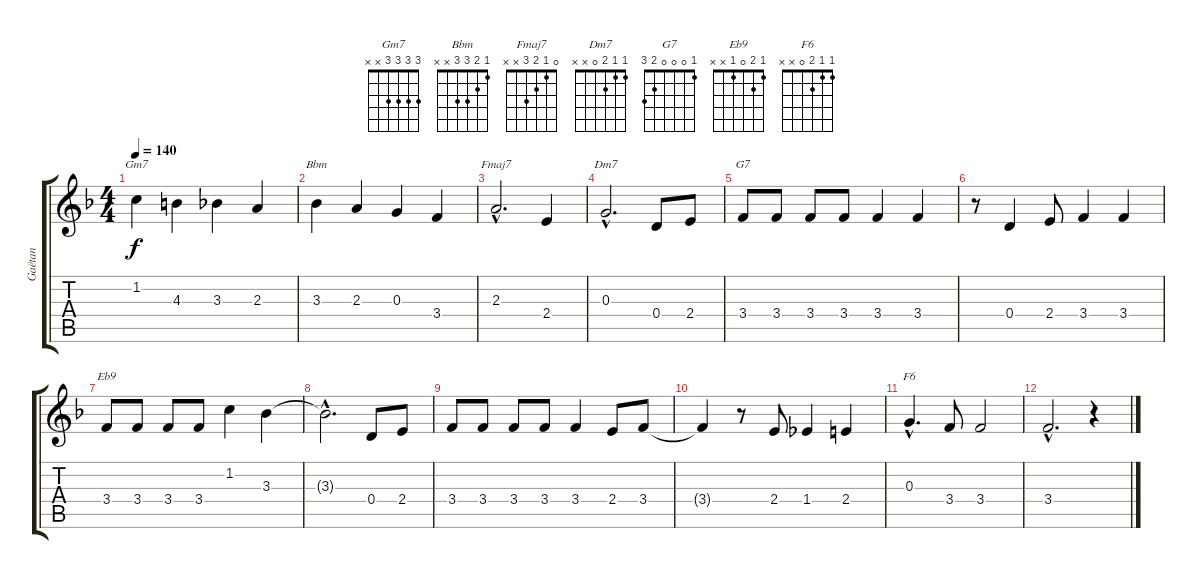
\track ("Gaëtan" "Gaëtan") {instrument acousticguitarnylon}
\staff {score tabs}
\tuning (E4 B3 G3 D3 A2 E2) {hide}
\chord ("Gm7" 3 3 3 3 x x)
\chord ("Bbm" 1 2 3 3 x x)
\chord ("Fmaj7" 0 1 2 3 x x)
\chord ("Dm7" 1 1 2 0 x x)
\chord ("G7" 1 0 0 0 2 3)
\chord ("Eb9" 1 2 0 1 x x)
\chord ("F6" 1 1 2 0 x x)
\ts (4 4)
\tempo 140
\clef g2
\ks f
1.2.4{ch "Gm7" dy f} 4.3.4 3.3.4 2.3.4 |
3.3.4{ch "Bbm"} 2.3.4 0.3.4 3.4.4 |
2.3{hac}.2{d ch "Fmaj7"} 2.4.4 |
0.3{hac}.2{d ch "Dm7"} 0.4.8 2.4.8 |
3.4.8{ch "G7"} 3.4.8 3.4.8 3.4.8 3.4.4 3.4.4 |
r.8 0.4.4 2.4.8 3.4.4 3.4.4 |
3.4.8{ch "Eb9"} 3.4.8 3.4.8 3.4.8 1.2.4 3.3.4 |
3.3{hac t}.2{d} 0.4.8 2.4.8 |
3.4.8 3.4.8 3.4.8 3.4.8 3.4.4 2.4.8 3.4.8 |
3.4{t}.4 r.8 2.4.8 1.4.4 2.4.4 |
0.3{hac}.4{d ch "F6"} 3.4.8 3.4.2 |
3.4{hac}.2{d} r.4
